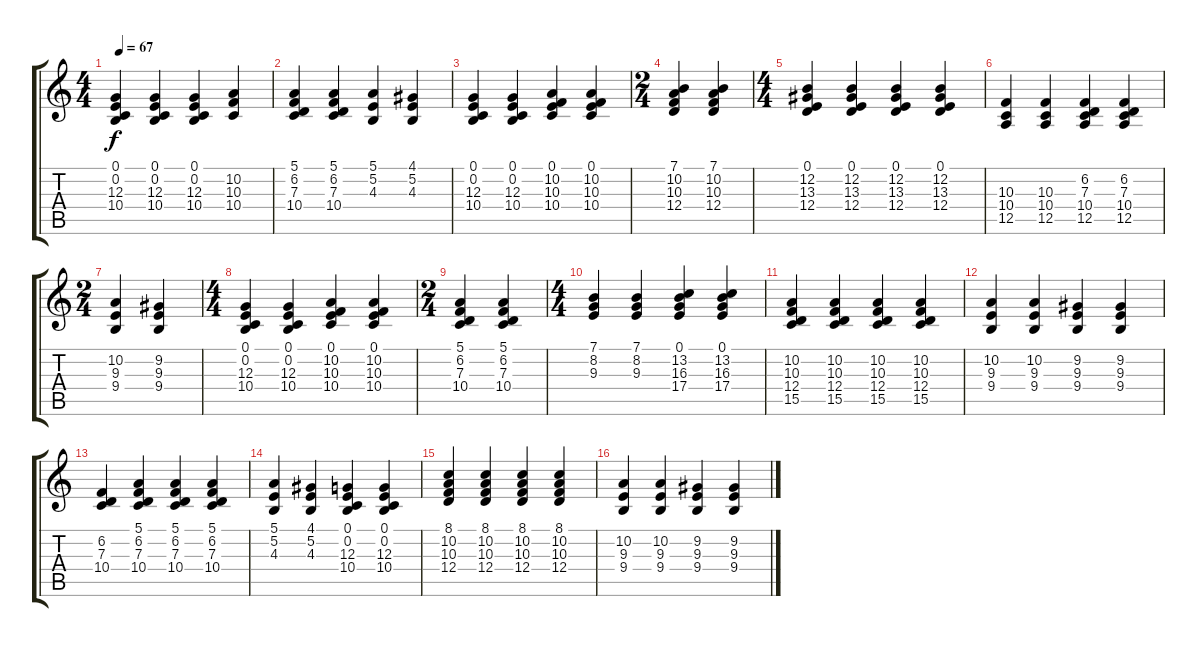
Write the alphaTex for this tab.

\track "" {instrument electricpiano2}
\staff {score tabs}
\tuning (E4 B3 G3 D3 A2 E2) {hide}
\ts (4 4)
\tempo 67
\clef g2
\ks c
(0.1 0.2 12.3 10.4).4{dy f} (0.1 0.2 12.3 10.4).4 (0.1 0.2 12.3 10.4).4 (10.2 10.3 10.4).4 |
(5.1 6.2 7.3 10.4).4 (5.1 6.2 7.3 10.4).4 (5.1 5.2 4.3).4 (4.1 5.2 4.3).4 |
(0.1 0.2 12.3 10.4).4 (0.1 0.2 12.3 10.4).4 (0.1 10.2 10.3 10.4).4 (0.1 10.2 10.3 10.4).4 |
\ts (2 4)
(7.1 10.2 10.3 12.4).4 (7.1 10.2 10.3 12.4).4 |
\ts (4 4)
(0.1 12.2 13.3 12.4).4 (0.1 12.2 13.3 12.4).4 (0.1 12.2 13.3 12.4).4 (0.1 12.2 13.3 12.4).4 |
(10.3 10.4 12.5).4 (10.3 10.4 12.5).4 (6.2 7.3 10.4 12.5).4 (6.2 7.3 10.4 12.5).4 |
\ts (2 4)
(10.2 9.3 9.4).4 (9.2 9.3 9.4).4 |
\ts (4 4)
(0.1 0.2 12.3 10.4).4 (0.1 0.2 12.3 10.4).4 (0.1 10.2 10.3 10.4).4 (0.1 10.2 10.3 10.4).4 |
\ts (2 4)
(5.1 6.2 7.3 10.4).4 (5.1 6.2 7.3 10.4).4 |
\ts (4 4)
(7.1 8.2 9.3).4 (7.1 8.2 9.3).4 (0.1 13.2 16.3 17.4).4 (0.1 13.2 16.3 17.4).4 |
(10.2 10.3 12.4 15.5).4 (10.2 10.3 12.4 15.5).4 (10.2 10.3 12.4 15.5).4 (10.2 10.3 12.4 15.5).4 |
(10.2 9.3 9.4).4 (10.2 9.3 9.4).4 (9.2 9.3 9.4).4 (9.2 9.3 9.4).4 |
(6.2 7.3 10.4).4 (5.1 6.2 7.3 10.4).4 (5.1 6.2 7.3 10.4).4 (5.1 6.2 7.3 10.4).4 |
(5.1 5.2 4.3).4 (4.1 5.2 4.3).4 (0.1 0.2 12.3 10.4).4 (0.1 0.2 12.3 10.4).4 |
(8.1 10.2 10.3 12.4).4 (8.1 10.2 10.3 12.4).4 (8.1 10.2 10.3 12.4).4 (8.1 10.2 10.3 12.4).4 |
(10.2 9.3 9.4).4 (10.2 9.3 9.4).4 (9.2 9.3 9.4).4 (9.2 9.3 9.4).4
